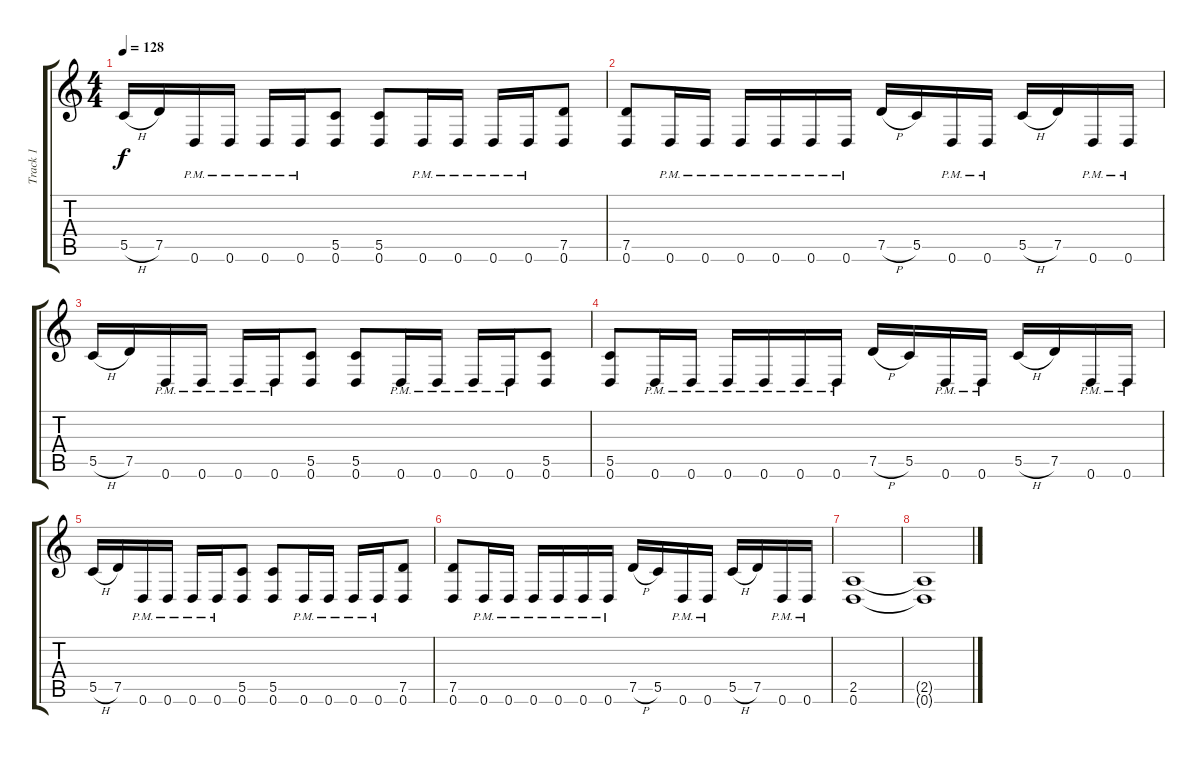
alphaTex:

\track ("Track 1" "Track 1") {instrument distortionguitar}
\staff {score tabs}
\tuning (D4 A3 F3 C3 G2 D2) {hide}
\ts (4 4)
\tempo 128
\clef g2
\ks c
5.5{h}.16{dy f} 7.5.16 0.6{pm}.16 0.6{pm}.16 0.6{pm}.16 0.6{pm}.16 (5.5 0.6).8 (5.5 0.6).8 0.6{pm}.16 0.6{pm}.16 0.6{pm}.16 0.6{pm}.16 (7.5 0.6).8 |
(7.5 0.6).8 0.6{pm}.16 0.6{pm}.16 0.6{pm}.16 0.6{pm}.16 0.6{pm}.16 0.6{pm}.16 7.5{h}.16 5.5.16 0.6{pm}.16 0.6{pm}.16 5.5{h}.16 7.5.16 0.6{pm}.16 0.6{pm}.16 |
5.5{h}.16 7.5.16 0.6{pm}.16 0.6{pm}.16 0.6{pm}.16 0.6{pm}.16 (5.5 0.6).8 (5.5 0.6).8 0.6{pm}.16 0.6{pm}.16 0.6{pm}.16 0.6{pm}.16 (5.5 0.6).8 |
(5.5 0.6).8 0.6{pm}.16 0.6{pm}.16 0.6{pm}.16 0.6{pm}.16 0.6{pm}.16 0.6{pm}.16 7.5{h}.16 5.5.16 0.6{pm}.16 0.6{pm}.16 5.5{h}.16 7.5.16 0.6{pm}.16 0.6{pm}.16 |
5.5{h}.16 7.5.16 0.6{pm}.16 0.6{pm}.16 0.6{pm}.16 0.6{pm}.16 (5.5 0.6).8 (5.5 0.6).8 0.6{pm}.16 0.6{pm}.16 0.6{pm}.16 0.6{pm}.16 (7.5 0.6).8 |
(7.5 0.6).8 0.6{pm}.16 0.6{pm}.16 0.6{pm}.16 0.6{pm}.16 0.6{pm}.16 0.6{pm}.16 7.5{h}.16 5.5.16 0.6{pm}.16 0.6{pm}.16 5.5{h}.16 7.5.16 0.6{pm}.16 0.6{pm}.16 |
(2.5 0.6).1 |
(2.5{t} 0.6{t}).1
